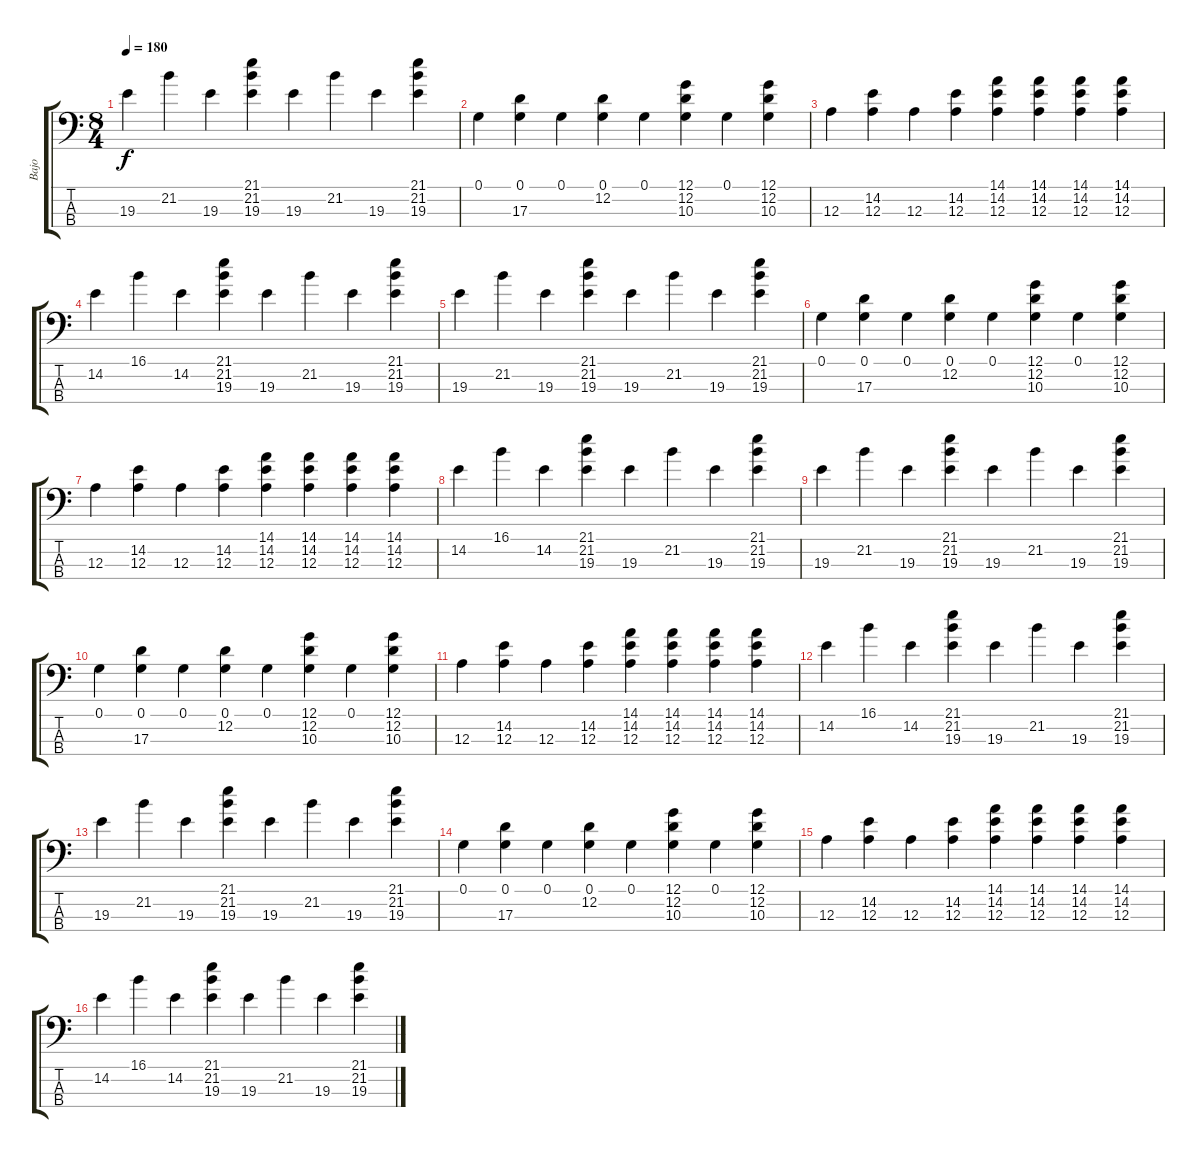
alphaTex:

\track ("Bajo" "Bajo") {instrument fretlessbass}
\staff {score tabs}
\tuning (G2 D2 A1 E1) {hide}
\ts (8 4)
\tempo 180
\clef f4
\ks c
19.3.4{dy f} 21.2.4 19.3.4 (21.1 21.2 19.3).4 19.3.4 21.2.4 19.3.4 (21.1 21.2 19.3).4 |
0.1.4 (0.1 17.3).4 0.1.4 (0.1 12.2).4 0.1.4 (12.1 12.2 10.3).4 0.1.4 (12.1 12.2 10.3).4 |
12.3.4 (14.2 12.3).4 12.3.4 (14.2 12.3).4 (14.1 14.2 12.3).4 (14.1 14.2 12.3).4 (14.1 14.2 12.3).4 (14.1 14.2 12.3).4 |
14.2.4 16.1.4 14.2.4 (21.1 21.2 19.3).4 19.3.4 21.2.4 19.3.4 (21.1 21.2 19.3).4 |
19.3.4 21.2.4 19.3.4 (21.1 21.2 19.3).4 19.3.4 21.2.4 19.3.4 (21.1 21.2 19.3).4 |
0.1.4 (0.1 17.3).4 0.1.4 (0.1 12.2).4 0.1.4 (12.1 12.2 10.3).4 0.1.4 (12.1 12.2 10.3).4 |
12.3.4 (14.2 12.3).4 12.3.4 (14.2 12.3).4 (14.1 14.2 12.3).4 (14.1 14.2 12.3).4 (14.1 14.2 12.3).4 (14.1 14.2 12.3).4 |
14.2.4 16.1.4 14.2.4 (21.1 21.2 19.3).4 19.3.4 21.2.4 19.3.4 (21.1 21.2 19.3).4 |
19.3.4 21.2.4 19.3.4 (21.1 21.2 19.3).4 19.3.4 21.2.4 19.3.4 (21.1 21.2 19.3).4 |
0.1.4 (0.1 17.3).4 0.1.4 (0.1 12.2).4 0.1.4 (12.1 12.2 10.3).4 0.1.4 (12.1 12.2 10.3).4 |
12.3.4 (14.2 12.3).4 12.3.4 (14.2 12.3).4 (14.1 14.2 12.3).4 (14.1 14.2 12.3).4 (14.1 14.2 12.3).4 (14.1 14.2 12.3).4 |
14.2.4 16.1.4 14.2.4 (21.1 21.2 19.3).4 19.3.4 21.2.4 19.3.4 (21.1 21.2 19.3).4 |
19.3.4 21.2.4 19.3.4 (21.1 21.2 19.3).4 19.3.4 21.2.4 19.3.4 (21.1 21.2 19.3).4 |
0.1.4 (0.1 17.3).4 0.1.4 (0.1 12.2).4 0.1.4 (12.1 12.2 10.3).4 0.1.4 (12.1 12.2 10.3).4 |
12.3.4 (14.2 12.3).4 12.3.4 (14.2 12.3).4 (14.1 14.2 12.3).4 (14.1 14.2 12.3).4 (14.1 14.2 12.3).4 (14.1 14.2 12.3).4 |
14.2.4 16.1.4 14.2.4 (21.1 21.2 19.3).4 19.3.4 21.2.4 19.3.4 (21.1 21.2 19.3).4
